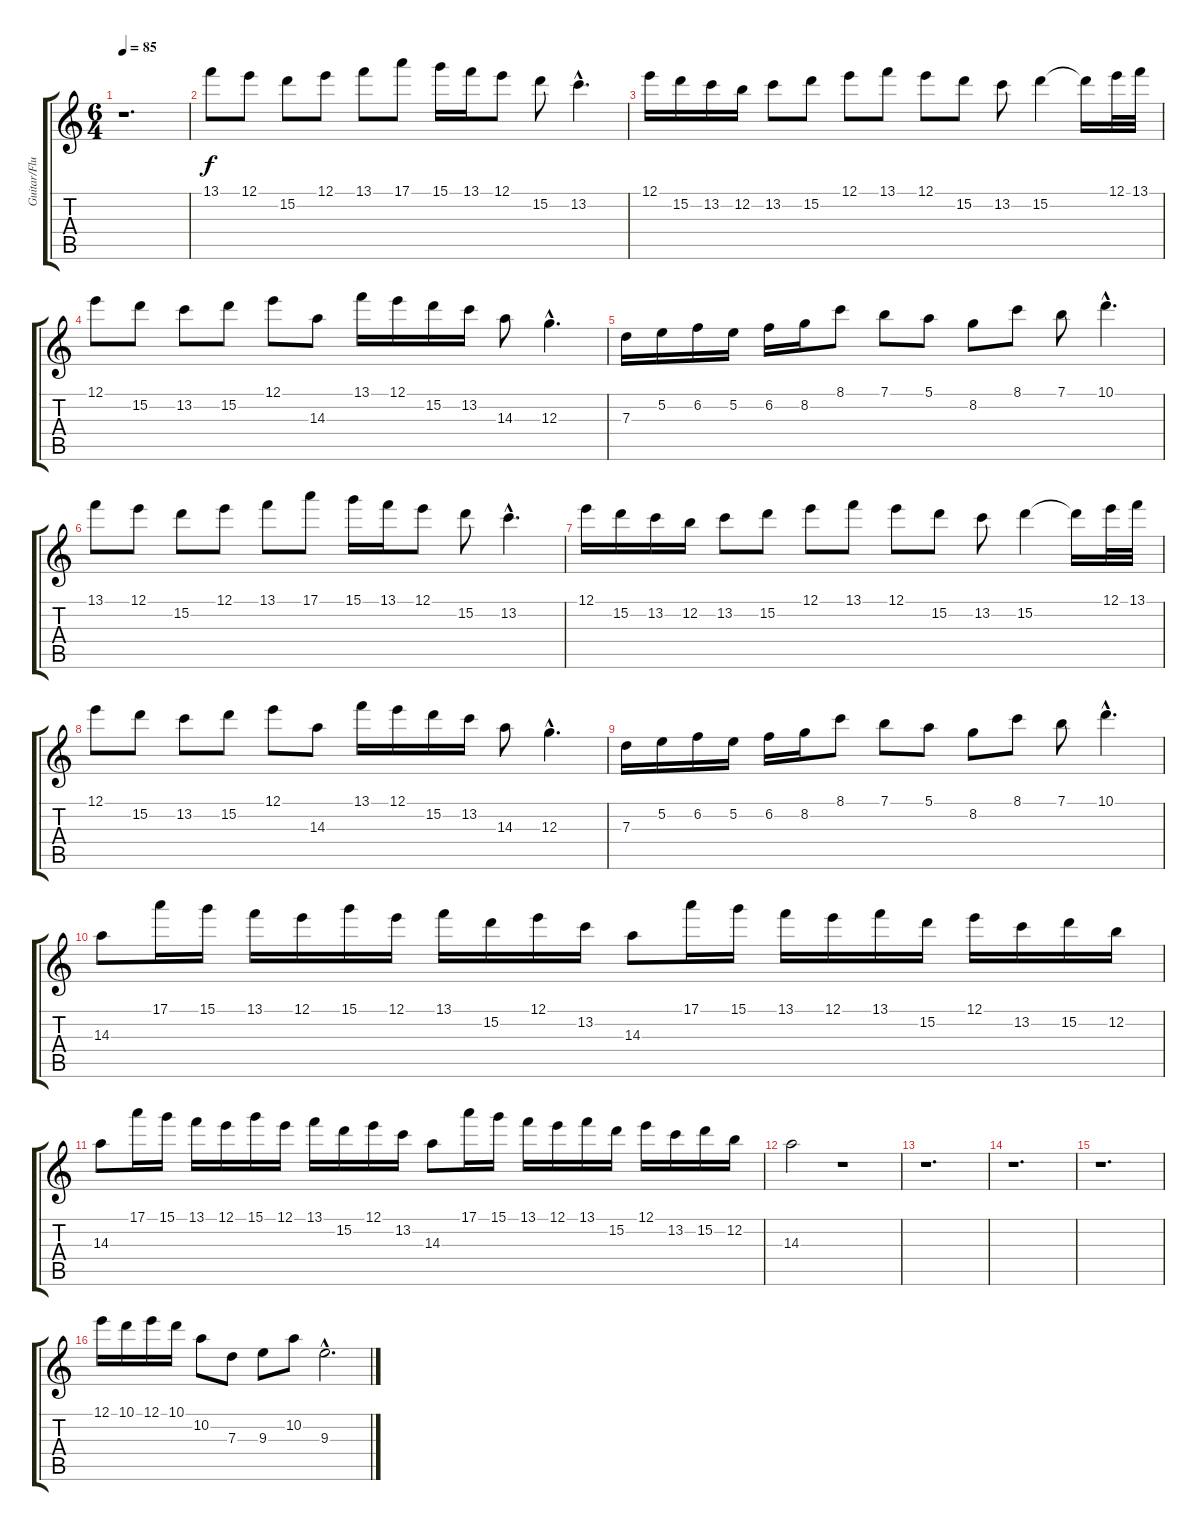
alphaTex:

\track ("Guitar/Flute" "Guitar/Flu") {instrument acousticguitarnylon}
\staff {score tabs}
\tuning (E4 B3 G3 D3 A2 E2) {hide}
\ts (6 4)
\tempo 85
\clef g2
\ks c
r.1{d dy f instrument acousticguitarnylon} |
13.1.8{instrument acousticguitarnylon} 12.1.8 15.2.8 12.1.8 13.1.8 17.1.8 15.1.16 13.1.16 12.1.8 15.2.8 13.2{hac}.4{d} |
12.1.16 15.2.16 13.2.16 12.2.16 13.2.8 15.2.8 12.1.8 13.1.8 12.1.8 15.2.8 13.2.8 15.2.4 15.2{t}.16 12.1.32{instrument acousticguitarsteel} 13.1.32 |
12.1.8 15.2.8 13.2.8 15.2.8 12.1.8 14.3.8 13.1.16 12.1.16 15.2.16 13.2.16 14.3.8 12.3{hac}.4{d} |
7.3.16 5.2.16 6.2.16 5.2.16 6.2.16 8.2.16 8.1.8 7.1.8 5.1.8 8.2.8 8.1.8 7.1.8 10.1{hac}.4{d} |
13.1.8{instrument acousticguitarnylon} 12.1.8 15.2.8 12.1.8 13.1.8 17.1.8 15.1.16 13.1.16 12.1.8 15.2.8 13.2{hac}.4{d} |
12.1.16 15.2.16 13.2.16 12.2.16 13.2.8 15.2.8 12.1.8 13.1.8 12.1.8 15.2.8 13.2.8 15.2.4 15.2{t}.16 12.1.32{instrument acousticguitarsteel} 13.1.32 |
12.1.8 15.2.8 13.2.8 15.2.8 12.1.8 14.3.8 13.1.16 12.1.16 15.2.16 13.2.16 14.3.8 12.3{hac}.4{d} |
7.3.16 5.2.16 6.2.16 5.2.16 6.2.16 8.2.16 8.1.8 7.1.8 5.1.8 8.2.8 8.1.8 7.1.8 10.1{hac}.4{d} |
14.3.8{instrument flute} 17.1.16 15.1.16 13.1.16 12.1.16 15.1.16 12.1.16 13.1.16 15.2.16 12.1.16 13.2.16 14.3.8 17.1.16 15.1.16 13.1.16 12.1.16 13.1.16 15.2.16 12.1.16 13.2.16 15.2.16 12.2.16 |
14.3.8 17.1.16 15.1.16 13.1.16 12.1.16 15.1.16 12.1.16 13.1.16 15.2.16 12.1.16 13.2.16 14.3.8 17.1.16 15.1.16 13.1.16 12.1.16 13.1.16 15.2.16 12.1.16 13.2.16 15.2.16 12.2.16 |
14.3.2 r.1 |
r.1{d} |
r.1{d} |
r.1{d} |
12.1.16{instrument flute} 10.1.16 12.1.16 10.1.16 10.2.8 7.3.8 9.3.8 10.2.8 9.3{hac}.2{d}
